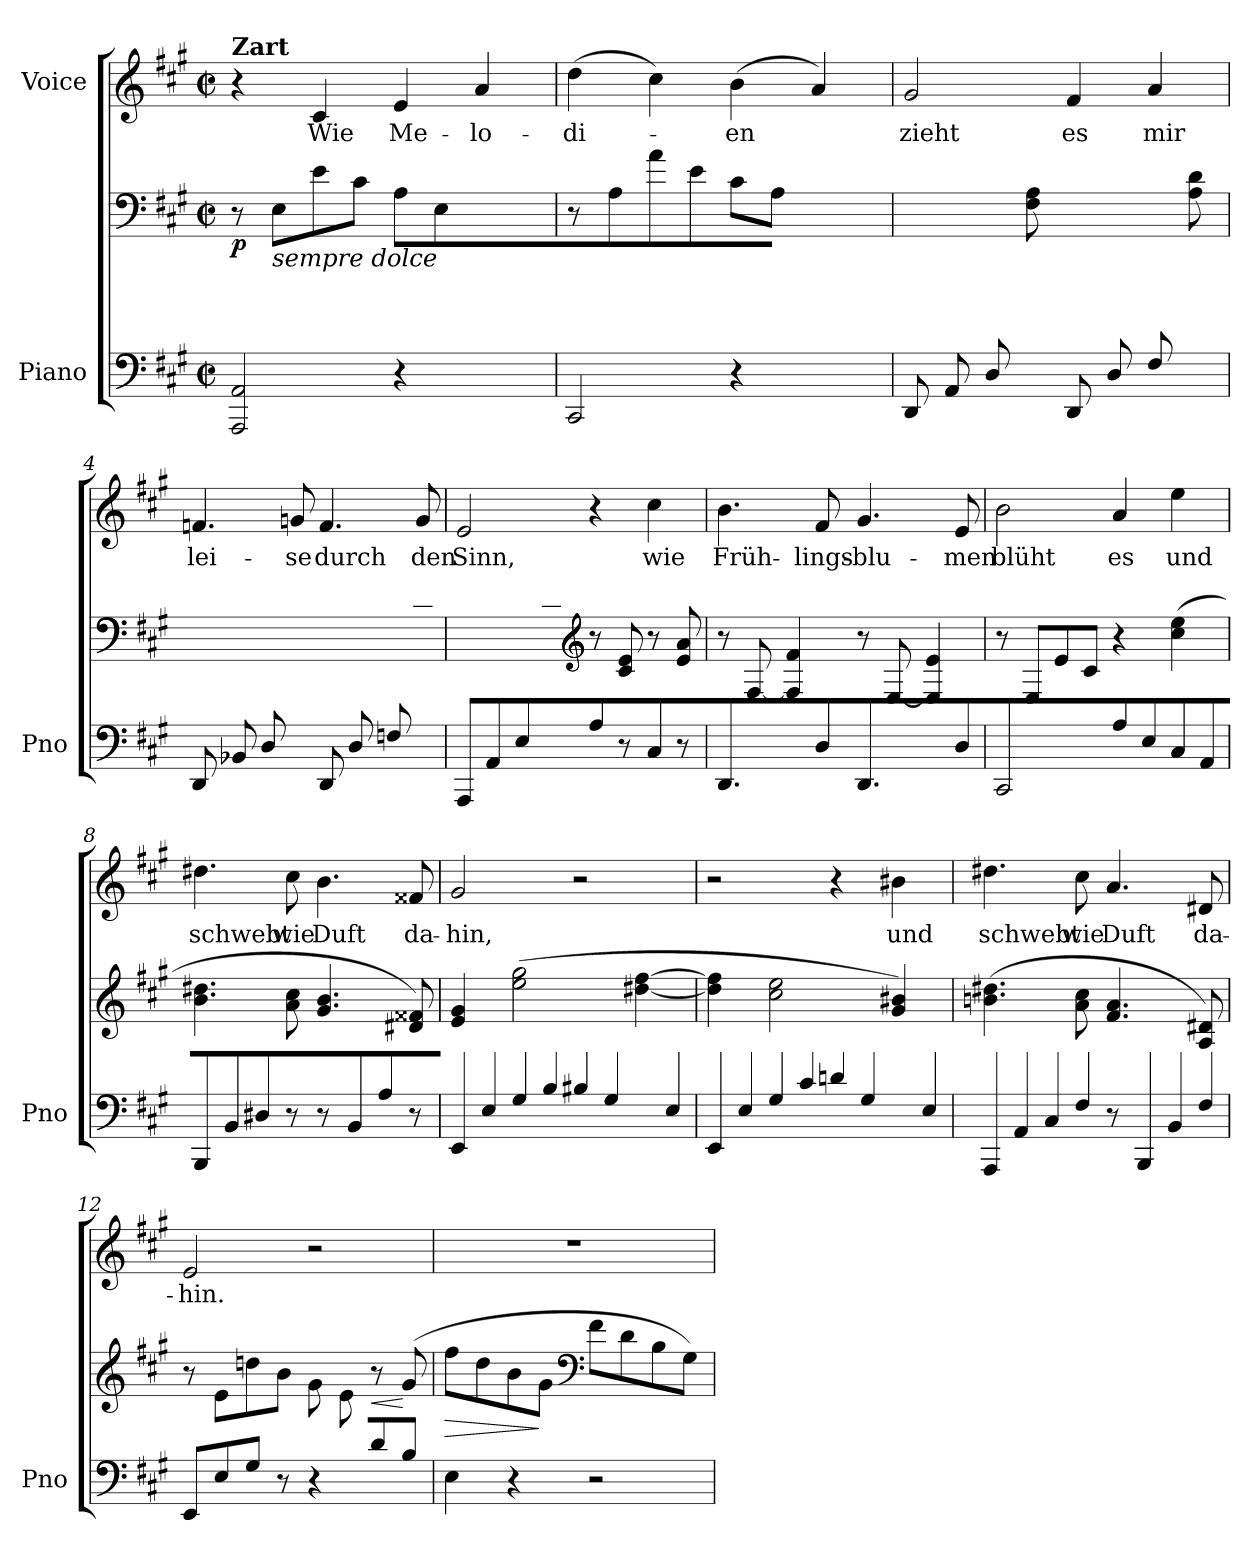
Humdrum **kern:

**kern	**kern	**dynam	**kern	**text
*part2	*part2	*part2	*part1	*part1
*staff3	*staff2	*staff2/3	*staff1	*staff1
*I"Piano	*	*	*I"Voice	*
*I'Pno	*	*	*	*
*clefF4	*clefF4	*	*clefG2	*
*k[f#c#g#]	*k[f#c#g#]	*	*k[f#c#g#]	*
*A:	*A:	*	*A:	*
*M2/2	*M2/2	*	*M2/2	*
*met(c|)	*met(c|)	*	*met(c|)	*
=1	=1	=1	=1	=1
*^	*	*	*	*
!	!	!	!	!LO:TX:a:B:t=Zart	!
!	!	!	!LO:DY:b	!	!
2.ryy	2AAA/ 2AA/	8r	p	4r	.
!	!	!LO:TX:b:i:t=sempre dolce	!	!	!
.	.	(>8E\L	.	.	.
!	!	!	!	!	!LO:LY:b
.	.	8e\	.	4c#/	Wie
.	.	8c#\J	.	.	.
!	!	!	!	!	!LO:LY:b
.	4r	8A\L	.	4e/	Me-
.	.	8E\	.	.	.
!	!	!	!	!	!LO:LY:b
8C#/	4ryy	4ryy	.	4a/	-lo-
8AA/J)	.	.	.	.	.
=2	=2	=2	=2	=2	=2
!	!	!	!	!	!LO:LY:b
2.ryy	2CC#/	8r	.	(>4dd\	-di-
.	.	(>8A\L	.	.	.
.	.	8a\	.	4cc#\)	.
.	.	8e\J	.	.	.
!	!	!	!	!	!LO:LY:b
.	4r	8c#\L	.	(>4b\	-en
.	.	8A\	.	.	.
8E/	4ryy	4ryy	.	4a/)	.
8C#/J)	.	.	.	.	.
*v	*v	*	*	*	*
=3	=3	=3	=3	=3
*	*^	*	*	*
!	!	!	!	!	!LO:LY:b
8DD/L	1ryy	4.ryy	.	2g#/	zieht
8AA/	.	.	.	.	.
8D/	.	.	.	.	.
8ryy	.	8F#\ 8A\J	.	.	.
!	!	!	!	!	!LO:LY:b
8DD/L	.	4.ryy	.	4f#/	es
8D/	.	.	.	.	.
!	!	!	!	!	!LO:LY:b
8F#/	.	.	.	4a/	mir
8ryy	.	8A\ 8d\J	.	.	.
=4	=4	=4	=4	=4	=4
!	!	!	!	!	!LO:LY:b
8DD/L	1ryy	4.ryy	.	4.fn/	lei-
8BB-X/	.	.	.	.	.
8D/	.	.	.	.	.
!	!	!	!	!	!LO:LY:b
8ryy	.	8Fn\ 8B-X\J	.	8gn/	-se
!	!	!	!	!	!LO:LY:b
8DD/L	.	4.ryy	.	4.f/	durch
8D/	.	.	.	.	.
8Fn/	.	.	.	.	.
!	!	!	!	!	!LO:LY:b
8ryy	.	8B-\ 8d\J	.	8g/	den
!!LO:LB:g=z
=5	=5	=5	=5	=5	=5
!	!	!	!	!	!LO:LY:b
8AAA/L	2ryy	4.ryy	.	2e/	Sinn,
8AA/	.	.	.	.	.
8E/	.	.	.	.	.
8ryy	.	8A\ 8c#\J	.	.	.
*	*clefG2	*	*	*	*
8A\	8r	2ryy	.	4r	.
8r	8c#/ 8e/	.	.	.	.
!	!	!	!	!	!LO:LY:b
8C#/	8r	.	.	4cc#\	wie
8r	8e/ 8a/	.	.	.	.
*	*v	*v	*	*	*
=6	=6	=6	=6	=6
!	!	!	!	!LO:LY:b
4.DD/	8r	.	4.b\	Früh-
.	[8F#/	.	.	.
.	4F#/] 4f#/	.	.	.
!	!	!	!	!LO:LY:b
8D\	.	.	8f#/	-lings-
!	!	!	!	!LO:LY:b
4.DD/	8r	.	4.g#/	-blu-
.	[8E/	.	.	.
.	4E/] 4e/	.	.	.
!	!	!	!	!LO:LY:b
8D\	.	.	8e/	-men
=7	=7	=7	=7	=7
!	!	!	!	!LO:LY:b
2CC#/	8r	.	2b\	blüht
.	(>8E/L	.	.	.
.	8e/	.	.	.
.	8c#/J	.	.	.
!	!	!	!	!LO:LY:b
8A/L	4r	.	4a/	es
8E/	.	.	.	.
!	!	!	!	!LO:LY:b
8C#/	(>4cc#\ 4ee\	.	4ee\	und
8AA/J)	.	.	.	.
=8	=8	=8	=8	=8
!	!	!	!	!LO:LY:b
8BBB/L	4.b\ 4.dd#X\	.	4.dd#X\	schwebt
8BB/	.	.	.	.
8D#X/J	.	.	.	.
!	!	!	!	!LO:LY:b
8r	8a\ 8cc#\	.	8cc#\	wie
!	!	!	!	!LO:LY:b
8r	4.g#/ 4.b/	.	4.b\	Duft
8BB\L	.	.	.	.
8A\J	.	.	.	.
!	!	!	!	!LO:LY:b
8r	8d#X/ 8f##X/)	.	8f##X/	da-
!!LO:LB:g=z
=9	=9	=9	=9	=9
!	!	!	!	!LO:LY:b
8EE/L	4e/ 4g#/	.	2g#/	-hin,
8E/	.	.	.	.
8G#/	(>2ee\ 2gg#\	.	.	.
8B/J	.	.	.	.
8B#X\	.	.	2r	.
4G#\	.	.	.	.
.	[4dd#X\ [4ff#\	.	.	.
8E\	.	.	.	.
=10	=10	=10	=10	=10
8EE\L	4dd#\] 4ff#\]	.	2r	.
8E\	.	.	.	.
8G#\	2cc#\ 2ee\	.	.	.
8c#\J	.	.	.	.
8dn\	.	.	4r	.
4G#\	.	.	.	.
!	!	!	!	!LO:LY:b
.	4g#/ 4b#X/)	.	4b#X\	und
8E\	.	.	.	.
=11	=11	=11	=11	=11
!	!	!	!	!LO:LY:b
8AAA/L	(>4.bn\ 4.dd#X\	.	4.dd#X\	schwebt
8AA/	.	.	.	.
8C#/	.	.	.	.
!	!	!	!	!LO:LY:b
8F#/J	8a\ 8cc#\	.	8cc#\	wie
!	!	!	!	!LO:LY:b
8r	4.f#/ 4.a/	.	4.a/	Duft
8BBB/L	.	.	.	.
8BB/	.	.	.	.
!	!	!	!	!LO:LY:b
8F#/J	8A/ 8d#X/)	.	8d#X/	da-
=12	=12	=12	=12	=12
*^	*^	*	*	*
!	!	!	!	!	!	!LO:LY:b
2.ryy	8EE/L	2ryy	8r	.	2e/	-hin.
.	8E/	.	(>8e\L	.	.	.
.	8G#/J	.	8ddn\	.	.	.
.	8r	.	8b\J	.	.	.
.	4r	4ryy	8g#\L	.	2r	.
.	.	.	8e\	.	.	.
!	!	!	!	!LO:HP:b	!	!
8d/	4ryy	8r	4ryy	<	.	.
8B/J	.	(>8g#/	.	[	.	.
*v	*v	*	*	*	*	*
*	*v	*v	*	*	*
=13	=13	=13	=13	=13
!	!	!LO:HP:b	!	!
4E\)	8ff#\L	>	1r	.
.	8dd\	.	.	.
4r	8b\	.	.	.
.	8g#\J	]	.	.
*	*clefF4	*	*	*
2r	8f#\L	.	.	.
.	8d\	.	.	.
.	8B\	.	.	.
.	8G#\J)	.	.	.
=	=	=	=	=
*-	*-	*-	*-	*-
